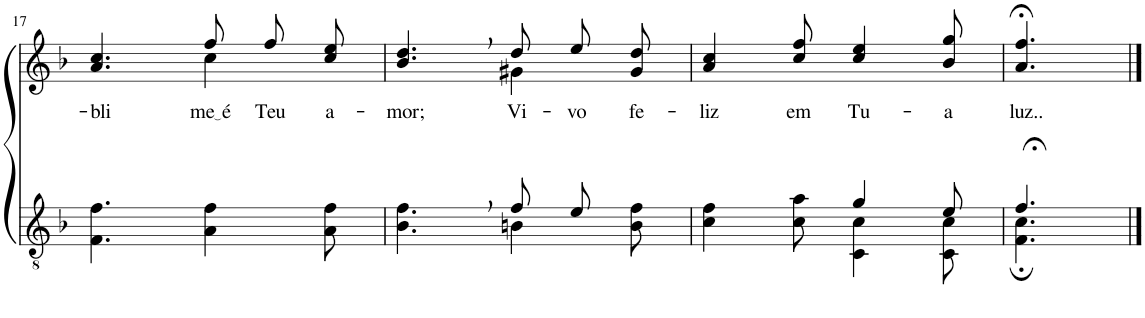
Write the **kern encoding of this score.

**kern	**kern	**text
*part2	*part1	*part1
*staff2	*staff1	*staff1
*I"Parte III e IV	*I"Parte I e II	*
!!LO:PB:g=z
*clefGv2	*clefG2	*
*Trd4c7	*Trd4c7	*
*k[b-]	*k[b-]	*
*M6/8	*M6/8	*
=17	=17	=17
!	!	!LO:LY:b
*	*^	*
4.F\ 4.f\	4.a/ 4.cc/	4.ryy	-bli-
!	!	!	!LO:LY:b
4A\ 4f\	8ff\L	4cc\	me é
!	!	!	!LO:LY:b
.	8ff\	.	Teu
!	!	!	!LO:LY:b
8A\ 8f\	8cc\ 8ee\J	8ryy	a-
=18	=18	=18	=18
*^	*	*	*
!	!	!	!	!LO:LY:b
4.ryy	4.B-\ 4.f\	4.b-/, 4.dd/,	4.ryy	-mor;
!	!	!	!	!LO:LY:b
8f/L	4Bn\	8dd\L	4g#X\	Vi-
!	!	!	!	!LO:LY:b
8e/J	.	8ee\	.	-vo
!	!	!	!	!LO:LY:b
8ryy	8B\ 8f\	8g#\ 8dd\J	8ryy	fe-
=19	=19	=19	=19	=19
!	!	!	!	!LO:LY:b
*	*	*v	*v	*
4.ryy	4c\ 4f\	4a/ 4cc/	-liz
!	!	!	!LO:LY:b
.	8c\ 8a\	8cc/ 8ff/	em
!	!	!	!LO:LY:b
4g/	4C\ 4c\	4cc/ 4ee/	Tu-
!	!	!	!LO:LY:b
8e/	8C\ 8c\	8b-/ 8gg/	-a
=20	=20	=20	=20
!	!	!	!LO:LY:b
4.f;</	4.F\; 4.c\;	4.a/;< 4.ff/;<	luz..
*v	*v	*	*
==	==	==
*-	*-	*-
